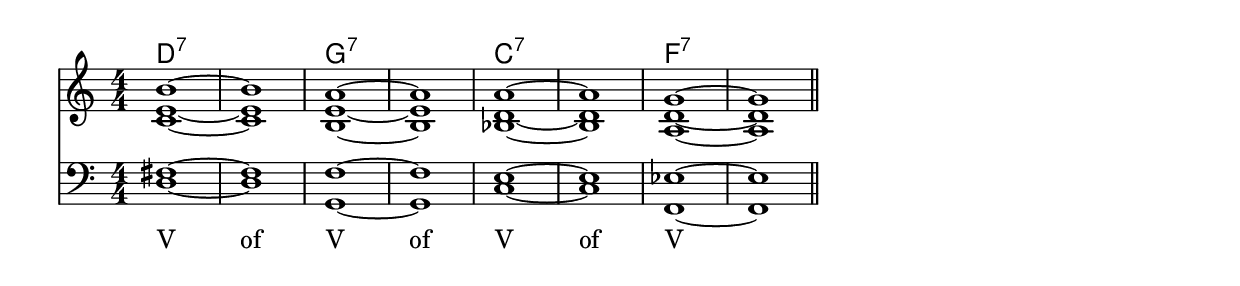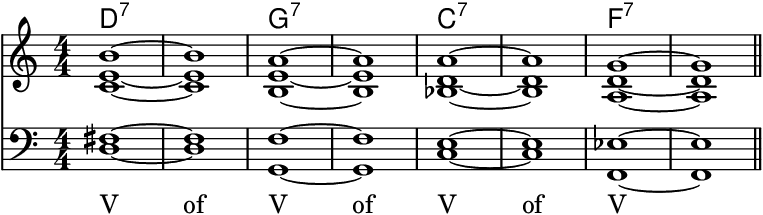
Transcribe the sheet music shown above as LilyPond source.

\version "2.24.4"
\language "english"
#(ly:set-option 'crop #t)
\include "include/alt.ly"
\score {
  \midi {
    \tempo 4=180
  }
  \layout {
    \context {
      \Score
      \omit BarNumber
    }
    indent = 0\mm
  }
  {
    <<
    \chords {
      \set chordChanges = ##t % only show chords when they change
      \set noChordSymbol = ""
      \set minorChordModifier = \markup { "-" }
      \set midiMaximumVolume = #0 % prevent named chords sounding
      d1:7~ | d:7 | g:7~ | g:7 | c:7~ | c:7 | f:7~ | f:7 |
    }
    \new Staff {
      \key c \major
      \numericTimeSignature
      \time 4/4
      \clef treble {
        \relative {
          \skip \f % spacer to set voice volume
          <c'~ e~ b'~>1 |
          <c  e  b'> |
          <b~ e~ a~> |
          <b  e  a> |
          <bf~ d~ a'~> |
          <bf  d  a'> |
          <a~ d~ g~> |
          <a  d  g>
          \bar "||"
        }
      }
    }
    \new Staff {
      <<
        \clef bass {
          \relative {
            \skip \f % spacer to set voice volume
            <d~ fs~>1 |
            <d  fs> |
            <g,~ f'~> |
            <g   f'> |
            <c~ e~> |
            <c  e> |
            <f,~ ef'~> |
            <f  ef'> |
          }
        }
        \new Lyrics \lyricmode {
          "V"1 | "of"1 |
          "V"1 | "of"1 |
          "V"1 | "of"1 |
          "V"1
        }
      >>
    }
    >>
  }
}
